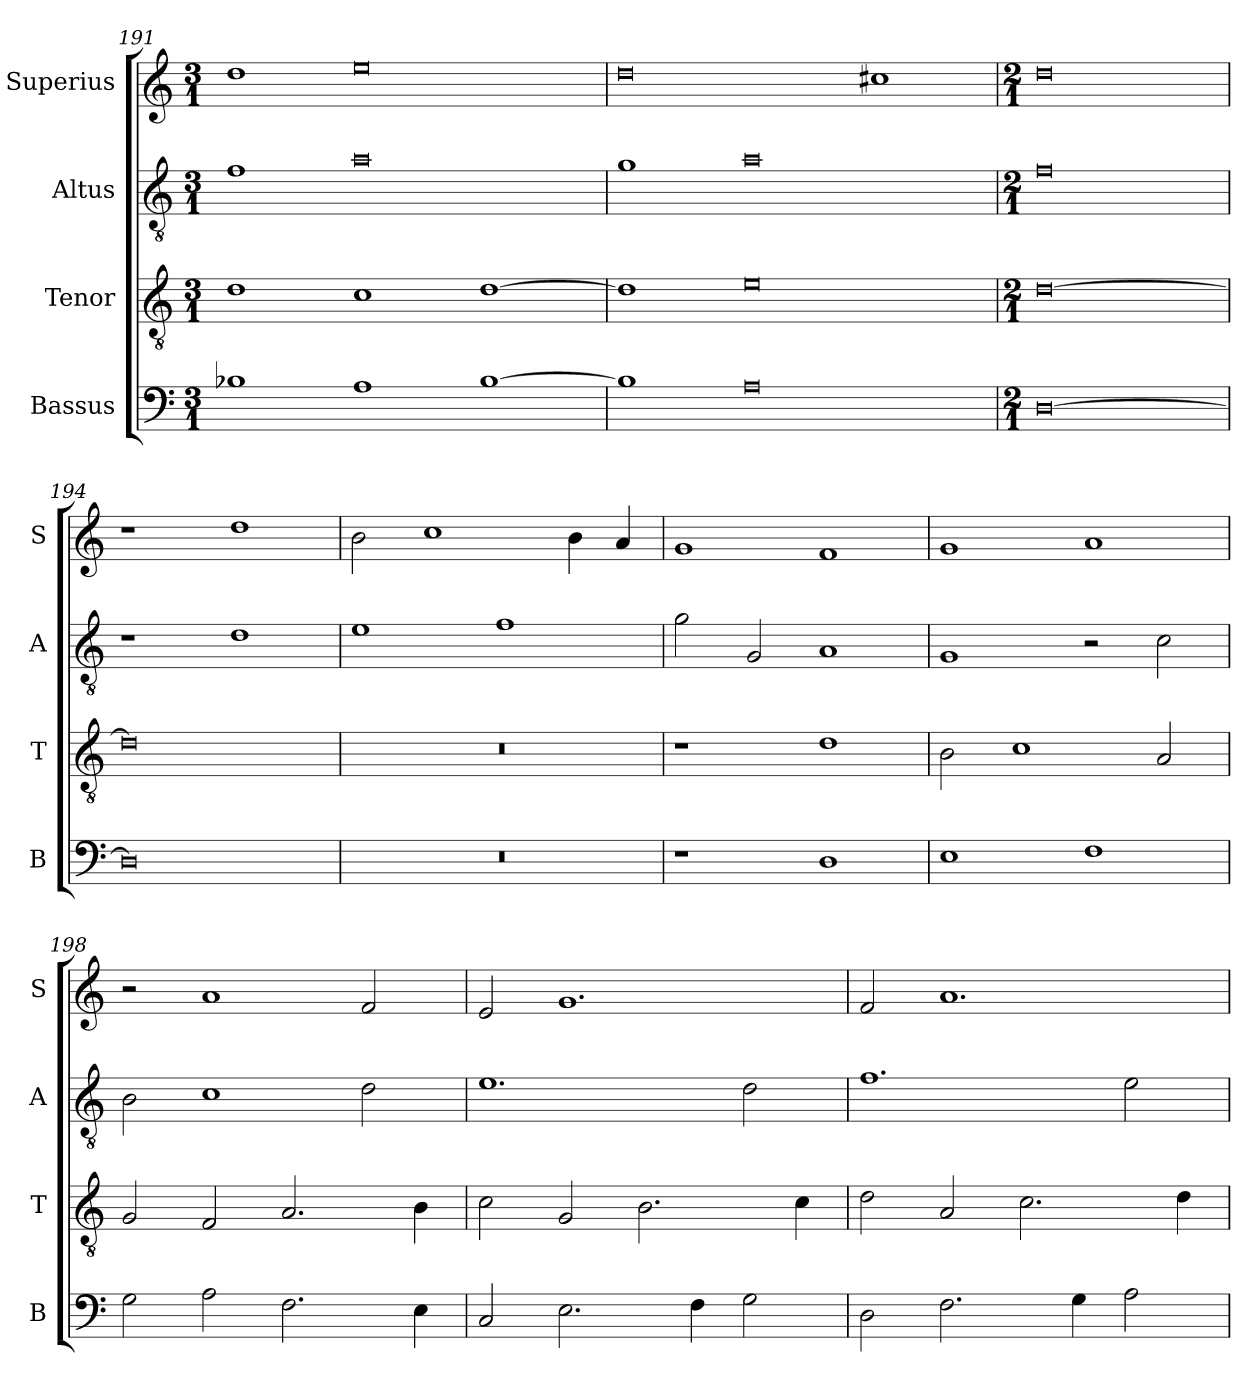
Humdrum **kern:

**kern	**kern	**kern	**kern
*part4	*part3	*part2	*part1
*staff4	*staff3	*staff2	*staff1
*I"Bassus	*I"Tenor	*I"Altus	*I"Superius
*I'B	*I'T	*I'A	*I'S
*clefF4	*clefGv2	*clefGv2	*clefG2
*k[]	*k[]	*k[]	*k[]
*M3/1	*M3/1	*M3/1	*M3/1
=191	=191	=191	=191
1B-X	1d	1f	1dd
1A	1c	0a	0ee
[1B-	[1d	.	.
=192	=192	=192	=192
1B-]	1d]	1g	0dd
0A	0e	0a	.
.	.	.	1cc#X
=193	=193	=193	=193
*M2/1	*M2/1	*M2/1	*M2/1
[0D	[0d	0f	0dd
=194	=194	=194	=194
0D]	0d]	1r	1r
.	.	1d	1dd
=195	=195	=195	=195
0r	0r	1e	2b\
.	.	.	1cc
.	.	1f	.
.	.	.	4b\
.	.	.	4a/
=196	=196	=196	=196
1r	1r	2g\	1g
.	.	2G/	.
1D	1d	1A	1f
=197	=197	=197	=197
1E	2B\	1G	1g
.	1c	.	.
1F	.	2r	1a
.	2A/	2c\	.
=198	=198	=198	=198
2G\	2G/	2B\	2r
2A\	2F/	1c	1a
2.F\	2.A/	.	.
.	.	2d\	2f/
4E\	4B\	.	.
=199	=199	=199	=199
2C/	2c\	1.e	2e/
2.E\	2G/	.	1.g
.	2.B\	.	.
4F\	.	.	.
2G\	.	2d\	.
.	4c\	.	.
=200	=200	=200	=200
2D\	2d\	1.f	2f/
2.F\	2A/	.	1.a
.	2.c\	.	.
4G\	.	.	.
2A\	.	2e\	.
.	4d\	.	.
=	=	=	=
*-	*-	*-	*-
